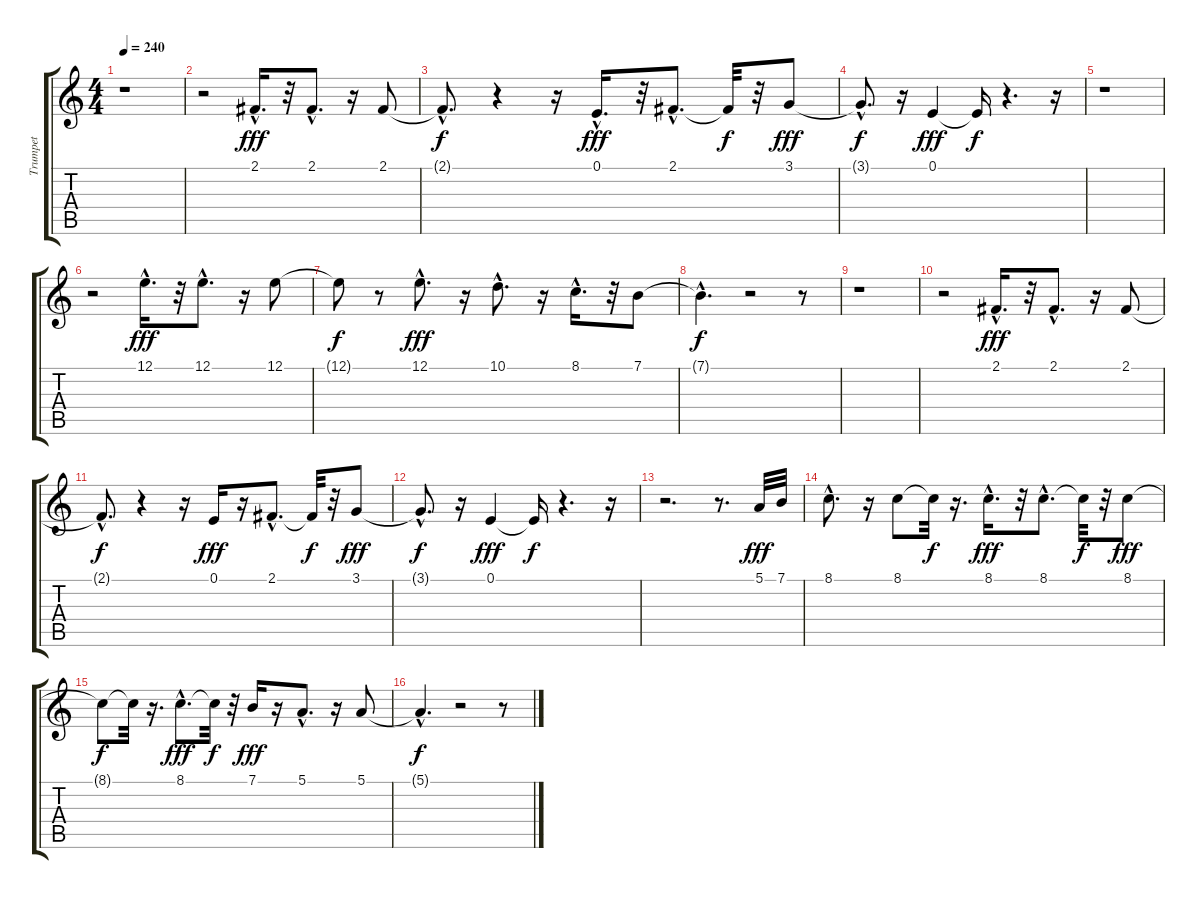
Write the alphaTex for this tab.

\track ("Trumpet" "Trumpet") {instrument mutedtrumpet}
\staff {score tabs}
\tuning (E4 B3 G3 D3 A2 E2) {hide}
\ts (4 4)
\tempo 240
\clef g2
\ks c
r.1{dy fff} |
r.2 2.1{hac}.16{d} r.32 2.1{hac}.8{d} r.16 2.1.8 |
2.1{hac t}.8{d dy f} r.4 r.16 0.1{hac}.16{d dy fff} r.32 2.1{hac}.8{d} 2.1{t}.32{dy f} r.32 3.1.8{dy fff} |
3.1{hac t}.8{d dy f} r.16 0.1.4{dy fff} 0.1{t}.16{dy f} r.4{d} r.16 |
r.1 |
r.2 12.1{hac}.16{d dy fff} r.32 12.1{hac}.8{d} r.16 12.1.8 |
12.1{t}.8{dy f} r.8 12.1{hac}.8{d dy fff} r.16 10.1{hac}.8{d} r.16 8.1{hac}.16{d} r.32 7.1.8 |
7.1{hac t}.4{d dy f} r.2 r.8 |
r.1 |
r.2 2.1{hac}.16{d dy fff} r.32 2.1{hac}.8{d} r.16 2.1.8 |
2.1{hac t}.8{d dy f} r.4 r.16 0.1.16{dy fff} r.16 2.1{hac}.8{d} 2.1{t}.32{dy f} r.32 3.1.8{dy fff} |
3.1{hac t}.8{d dy f} r.16 0.1.4{dy fff} 0.1{t}.16{dy f} r.4{d} r.16 |
r.2{d} r.8{d} 5.1.32{dy fff} 7.1.32 |
8.1{hac}.8{d} r.16 8.1.8 8.1{t}.32{dy f} r.16{d} 8.1{hac}.16{d dy fff} r.32 8.1{hac}.8{d} 8.1{t}.32{dy f} r.32 8.1.8{dy fff} |
8.1{t}.8{dy f} 8.1{t}.32 r.16{d} 8.1{hac}.8{d dy fff} 8.1{t}.32{dy f} r.32 7.1.16{dy fff} r.16 5.1{hac}.8{d} r.16 5.1.8 |
5.1{hac t}.4{d dy f} r.2 r.8
